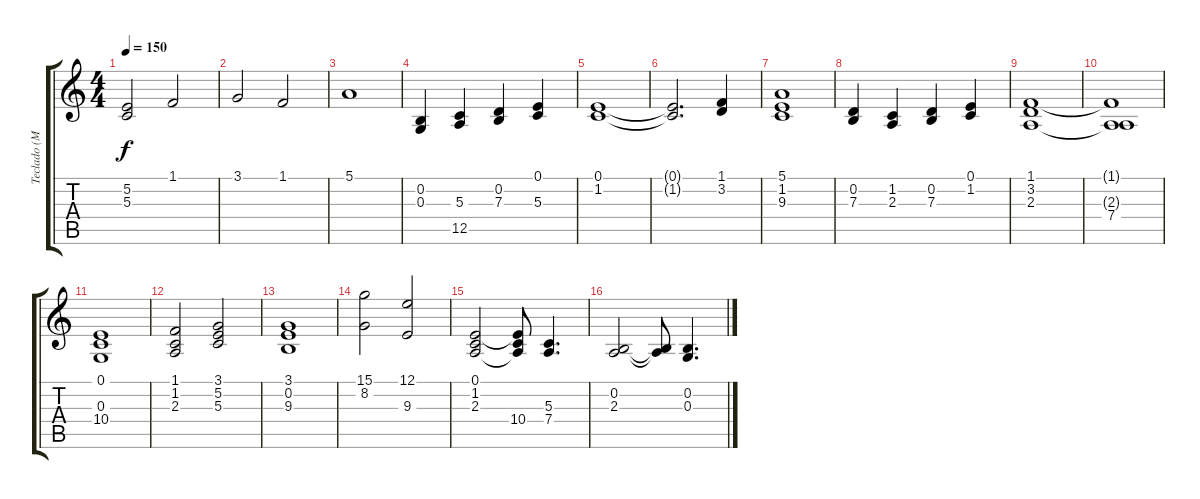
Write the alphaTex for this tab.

\track ("Teclado (Mão Direita)" "Teclado (M") {instrument stringensemble1}
\staff {score tabs}
\tuning (E4 B3 G3 D3 A2 E2) {hide}
\ts (4 4)
\tempo 150
\clef g2
\ks c
(5.2 5.3).2{dy f} 1.1.2 |
3.1.2 1.1.2 |
5.1.1 |
(0.2 0.3).4 (5.3 12.5).4 (0.2 7.3).4 (0.1 5.3).4 |
(0.1 1.2).1 |
(0.1{t} 1.2{t}).2{d} (1.1 3.2).4 |
(5.1 1.2 9.3).1 |
(0.2 7.3).4 (1.2 2.3).4 (0.2 7.3).4 (0.1 1.2).4 |
(1.1 3.2 2.3).1 |
(1.1{t} 2.3{t} 7.4).1 |
(0.1 0.3 10.4).1 |
(1.1 1.2 2.3).2 (3.1 5.2 5.3).2 |
(3.1 0.2 9.3).1 |
(15.1 8.2).2 (12.1 9.3).2 |
(0.1 1.2 2.3).2 (0.1{t} 2.3{t} 10.4).8 (5.3 7.4).4{d} |
(0.2 2.3).2 (0.2{t} 2.3{t}).8 (0.2 0.3).4{d}
